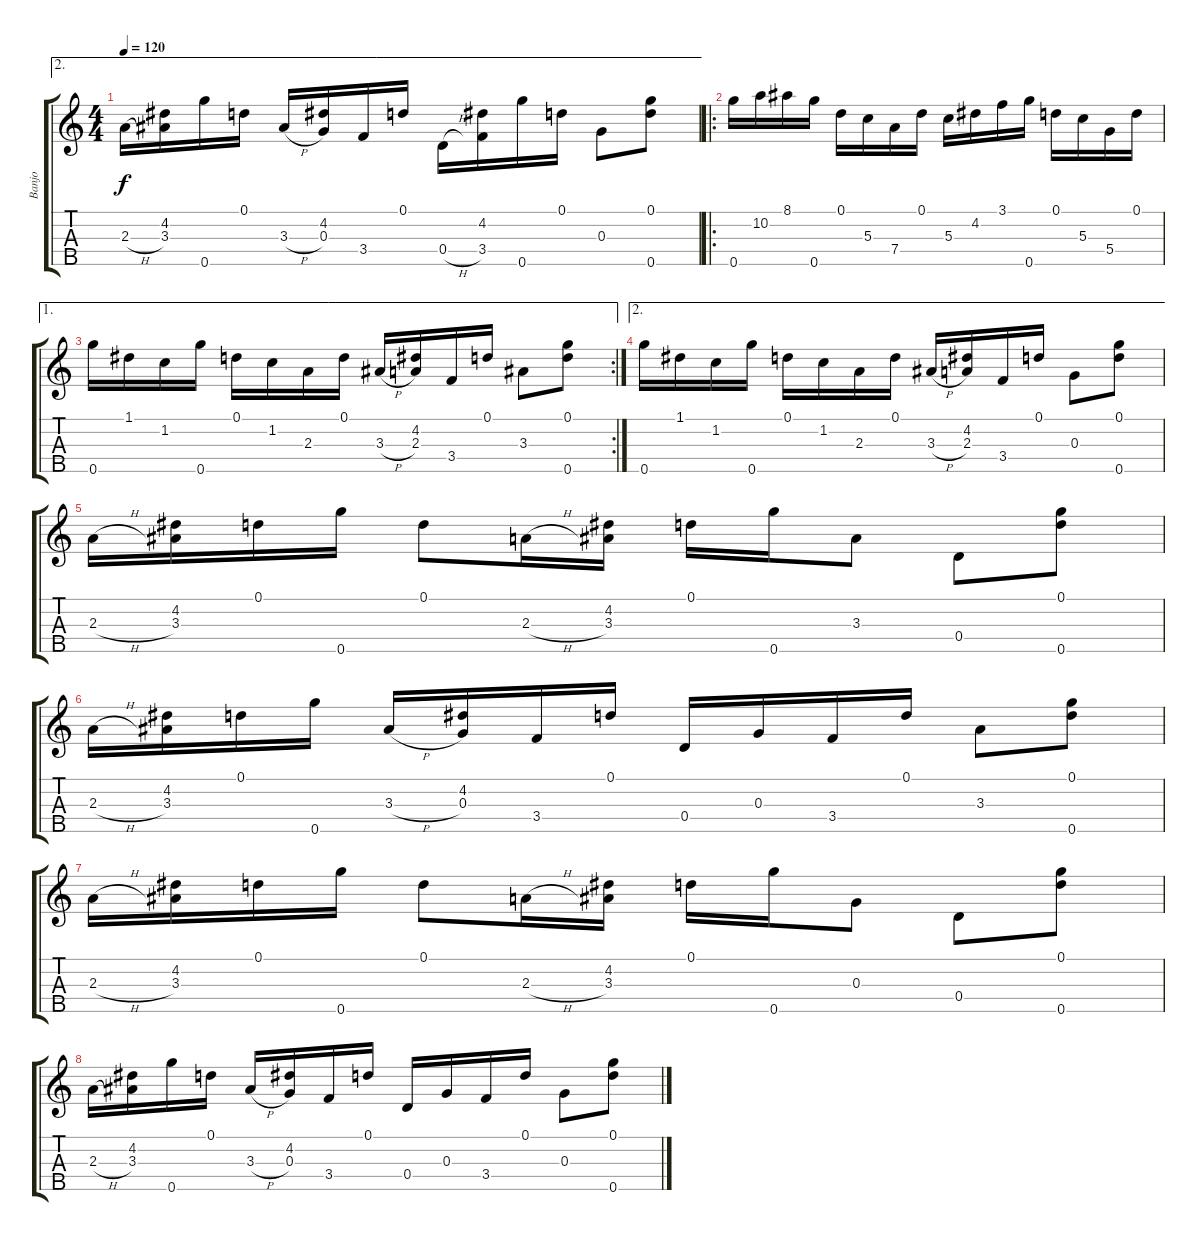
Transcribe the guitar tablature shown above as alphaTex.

\track ("Banjo" "Banjo") {instrument banjo}
\staff {score tabs}
\tuning (D4 B3 G3 D3 G4) {hide}
\displaytranspose 12
\ae 2
\ts (4 4)
\tempo 120
\clef g2
\ks c
2.3{h}.16{dy f} (4.2 3.3).16 0.5.16 0.1.16 3.3{h}.16 (4.2 0.3).16 3.4.16 0.1.16 0.4{h}.16 (4.2 3.4).16 0.5.16 0.1.16 0.3.8 (0.1 0.5).8 |
\ro
0.5.16 10.2.16 8.1.16 0.5.16 0.1.16 5.3.16 7.4.16 0.1.16 5.3.16 4.2.16 3.1.16 0.5.16 0.1.16 5.3.16 5.4.16 0.1.16 |
\ae 1
\rc 2
0.5.16 1.1.16 1.2.16 0.5.16 0.1.16 1.2.16 2.3.16 0.1.16 3.3{h}.16 (4.2 2.3).16 3.4.16 0.1.16 3.3.8 (0.1 0.5).8 |
\ae 2
0.5.16 1.1.16 1.2.16 0.5.16 0.1.16 1.2.16 2.3.16 0.1.16 3.3{h}.16 (4.2 2.3).16 3.4.16 0.1.16 0.3.8 (0.1 0.5).8 |
2.3{h}.16 (4.2 3.3).16 0.1.16 0.5.16 0.1.8 2.3{h}.16 (4.2 3.3).16 0.1.16 0.5.16 3.3.8 0.4.8 (0.1 0.5).8 |
2.3{h}.16 (4.2 3.3).16 0.1.16 0.5.16 3.3{h}.16 (4.2 0.3).16 3.4.16 0.1.16 0.4.16 0.3.16 3.4.16 0.1.16 3.3.8 (0.1 0.5).8 |
2.3{h}.16 (4.2 3.3).16 0.1.16 0.5.16 0.1.8 2.3{h}.16 (4.2 3.3).16 0.1.16 0.5.16 0.3.8 0.4.8 (0.1 0.5).8 |
2.3{h}.16 (4.2 3.3).16 0.5.16 0.1.16 3.3{h}.16 (4.2 0.3).16 3.4.16 0.1.16 0.4.16 0.3.16 3.4.16 0.1.16 0.3.8 (0.1 0.5).8
